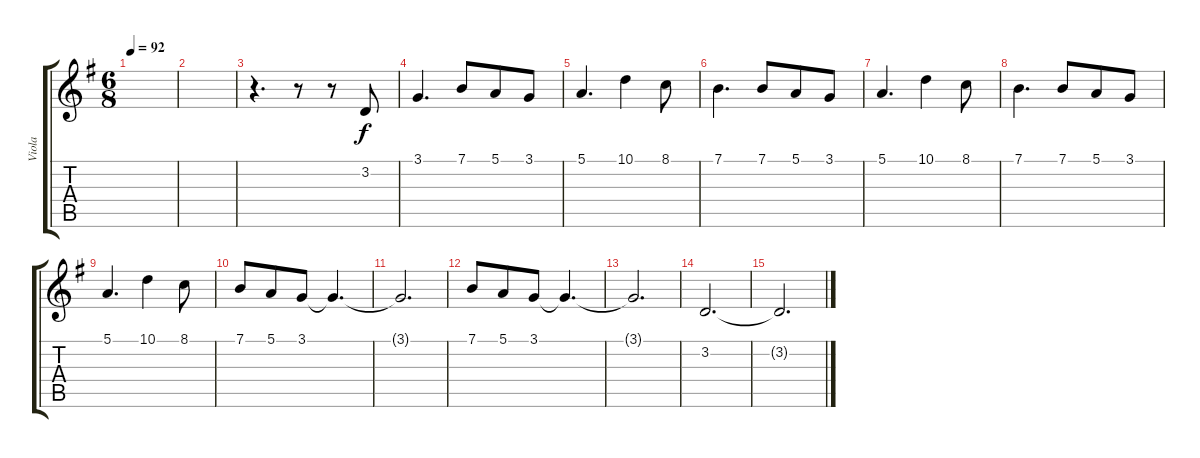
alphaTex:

\track ("Viola" "Viola") {instrument viola}
\staff {score tabs}
\tuning (E4 B3 G3 D3 A2 E2) {hide}
\ts (6 8)
\tempo 92
\clef g2
\ks g
|
|
r.4{d} r.8 r.8 3.2.8 |
3.1.4{d} 7.1.8 5.1.8 3.1.8 |
5.1.4{d} 10.1.4 8.1.8 |
7.1.4{d} 7.1.8 5.1.8 3.1.8 |
5.1.4{d} 10.1.4 8.1.8 |
7.1.4{d} 7.1.8 5.1.8 3.1.8 |
5.1.4{d} 10.1.4 8.1.8 |
7.1.8 5.1.8 3.1.8 3.1{t}.4{d} |
3.1{t}.2{d} |
7.1.8 5.1.8 3.1.8 3.1{t}.4{d} |
3.1{t}.2{d} |
3.2.2{d} |
3.2{t}.2{d}
